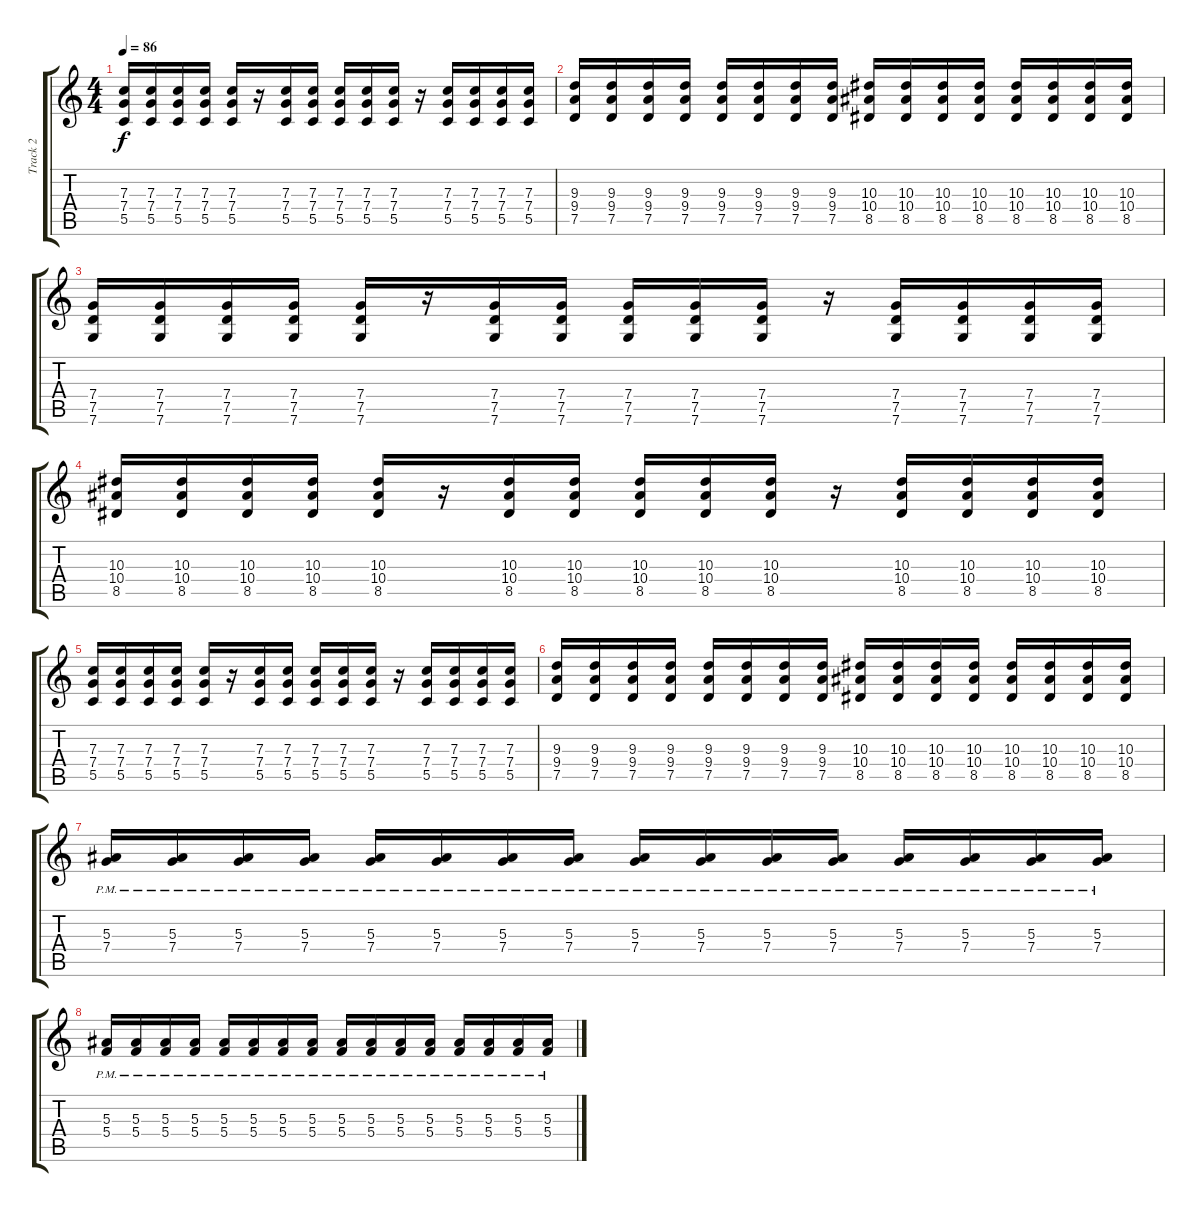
\track ("Track 2" "Track 2") {instrument overdrivenguitar}
\staff {score tabs}
\tuning (D4 A3 F3 C3 G2 C2) {hide}
\ts (4 4)
\tempo 86
\clef g2
\ks c
(7.3 7.4 5.5).16{dy f} (7.3 7.4 5.5).16 (7.3 7.4 5.5).16 (7.3 7.4 5.5).16 (7.3 7.4 5.5).16 r.16 (7.3 7.4 5.5).16 (7.3 7.4 5.5).16 (7.3 7.4 5.5).16 (7.3 7.4 5.5).16 (7.3 7.4 5.5).16 r.16 (7.3 7.4 5.5).16 (7.3 7.4 5.5).16 (7.3 7.4 5.5).16 (7.3 7.4 5.5).16 |
(9.3 9.4 7.5).16 (9.3 9.4 7.5).16 (9.3 9.4 7.5).16 (9.3 9.4 7.5).16 (9.3 9.4 7.5).16 (9.3 9.4 7.5).16 (9.3 9.4 7.5).16 (9.3 9.4 7.5).16 (10.3 10.4 8.5).16 (10.3 10.4 8.5).16 (10.3 10.4 8.5).16 (10.3 10.4 8.5).16 (10.3 10.4 8.5).16 (10.3 10.4 8.5).16 (10.3 10.4 8.5).16 (10.3 10.4 8.5).16 |
(7.4 7.5 7.6).16 (7.4 7.5 7.6).16 (7.4 7.5 7.6).16 (7.4 7.5 7.6).16 (7.4 7.5 7.6).16 r.16 (7.4 7.5 7.6).16 (7.4 7.5 7.6).16 (7.4 7.5 7.6).16 (7.4 7.5 7.6).16 (7.4 7.5 7.6).16 r.16 (7.4 7.5 7.6).16 (7.4 7.5 7.6).16 (7.4 7.5 7.6).16 (7.4 7.5 7.6).16 |
(10.3 10.4 8.5).16 (10.3 10.4 8.5).16 (10.3 10.4 8.5).16 (10.3 10.4 8.5).16 (10.3 10.4 8.5).16 r.16 (10.3 10.4 8.5).16 (10.3 10.4 8.5).16 (10.3 10.4 8.5).16 (10.3 10.4 8.5).16 (10.3 10.4 8.5).16 r.16 (10.3 10.4 8.5).16 (10.3 10.4 8.5).16 (10.3 10.4 8.5).16 (10.3 10.4 8.5).16 |
(7.3 7.4 5.5).16 (7.3 7.4 5.5).16 (7.3 7.4 5.5).16 (7.3 7.4 5.5).16 (7.3 7.4 5.5).16 r.16 (7.3 7.4 5.5).16 (7.3 7.4 5.5).16 (7.3 7.4 5.5).16 (7.3 7.4 5.5).16 (7.3 7.4 5.5).16 r.16 (7.3 7.4 5.5).16 (7.3 7.4 5.5).16 (7.3 7.4 5.5).16 (7.3 7.4 5.5).16 |
(9.3 9.4 7.5).16 (9.3 9.4 7.5).16 (9.3 9.4 7.5).16 (9.3 9.4 7.5).16 (9.3 9.4 7.5).16 (9.3 9.4 7.5).16 (9.3 9.4 7.5).16 (9.3 9.4 7.5).16 (10.3 10.4 8.5).16 (10.3 10.4 8.5).16 (10.3 10.4 8.5).16 (10.3 10.4 8.5).16 (10.3 10.4 8.5).16 (10.3 10.4 8.5).16 (10.3 10.4 8.5).16 (10.3 10.4 8.5).16 |
(5.3{pm} 7.4{pm}).16 (5.3{pm} 7.4{pm}).16 (5.3{pm} 7.4{pm}).16 (5.3{pm} 7.4{pm}).16 (5.3{pm} 7.4{pm}).16 (5.3{pm} 7.4{pm}).16 (5.3{pm} 7.4{pm}).16 (5.3{pm} 7.4{pm}).16 (5.3{pm} 7.4{pm}).16 (5.3{pm} 7.4{pm}).16 (5.3{pm} 7.4{pm}).16 (5.3{pm} 7.4{pm}).16 (5.3{pm} 7.4{pm}).16 (5.3{pm} 7.4{pm}).16 (5.3{pm} 7.4{pm}).16 (5.3{pm} 7.4{pm}).16 |
(5.3{pm} 5.4{pm}).16 (5.3{pm} 5.4{pm}).16 (5.3{pm} 5.4{pm}).16 (5.3{pm} 5.4{pm}).16 (5.3{pm} 5.4{pm}).16 (5.3{pm} 5.4{pm}).16 (5.3{pm} 5.4{pm}).16 (5.3{pm} 5.4{pm}).16 (5.3{pm} 5.4{pm}).16 (5.3{pm} 5.4{pm}).16 (5.3{pm} 5.4{pm}).16 (5.3{pm} 5.4{pm}).16 (5.3{pm} 5.4{pm}).16 (5.3{pm} 5.4{pm}).16 (5.3{pm} 5.4{pm}).16 (5.3{pm} 5.4{pm}).16
